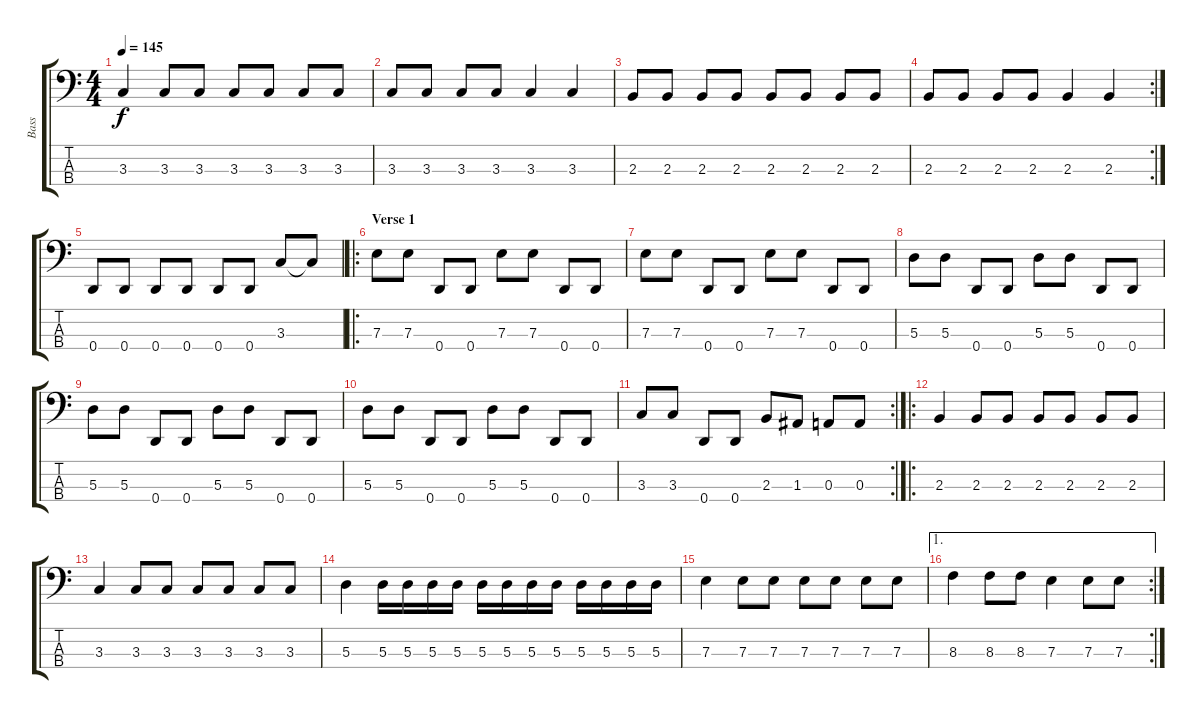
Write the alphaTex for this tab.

\track ("Bass" "Bass") {instrument electricbassfinger}
\staff {score tabs}
\tuning (G2 D2 A1 D1) {hide}
\ts (4 4)
\tempo 145
\clef f4
\ks c
3.3.4{dy f} 3.3.8 3.3.8 3.3.8 3.3.8 3.3.8 3.3.8 |
3.3.8 3.3.8 3.3.8 3.3.8 3.3.4 3.3.4 |
2.3.8 2.3.8 2.3.8 2.3.8 2.3.8 2.3.8 2.3.8 2.3.8 |
\rc 2
2.3.8 2.3.8 2.3.8 2.3.8 2.3.4 2.3.4 |
0.4.8 0.4.8 0.4.8 0.4.8 0.4.8 0.4.8 3.3.8 3.3{t}.8 |
\ro
\section ("" "Verse 1")
7.3.8 7.3.8 0.4.8 0.4.8 7.3.8 7.3.8 0.4.8 0.4.8 |
7.3.8 7.3.8 0.4.8 0.4.8 7.3.8 7.3.8 0.4.8 0.4.8 |
5.3.8 5.3.8 0.4.8 0.4.8 5.3.8 5.3.8 0.4.8 0.4.8 |
5.3.8 5.3.8 0.4.8 0.4.8 5.3.8 5.3.8 0.4.8 0.4.8 |
5.3.8 5.3.8 0.4.8 0.4.8 5.3.8 5.3.8 0.4.8 0.4.8 |
\rc 2
3.3.8 3.3.8 0.4.8 0.4.8 2.3.8 1.3.8 0.3.8 0.3.8 |
\ro
2.3.4 2.3.8 2.3.8 2.3.8 2.3.8 2.3.8 2.3.8 |
3.3.4 3.3.8 3.3.8 3.3.8 3.3.8 3.3.8 3.3.8 |
5.3.4 5.3.16 5.3.16 5.3.16 5.3.16 5.3.16 5.3.16 5.3.16 5.3.16 5.3.16 5.3.16 5.3.16 5.3.16 |
7.3.4 7.3.8 7.3.8 7.3.8 7.3.8 7.3.8 7.3.8 |
\ae 1
\rc 2
8.3.4 8.3.8 8.3.8 7.3.4 7.3.8 7.3.8
